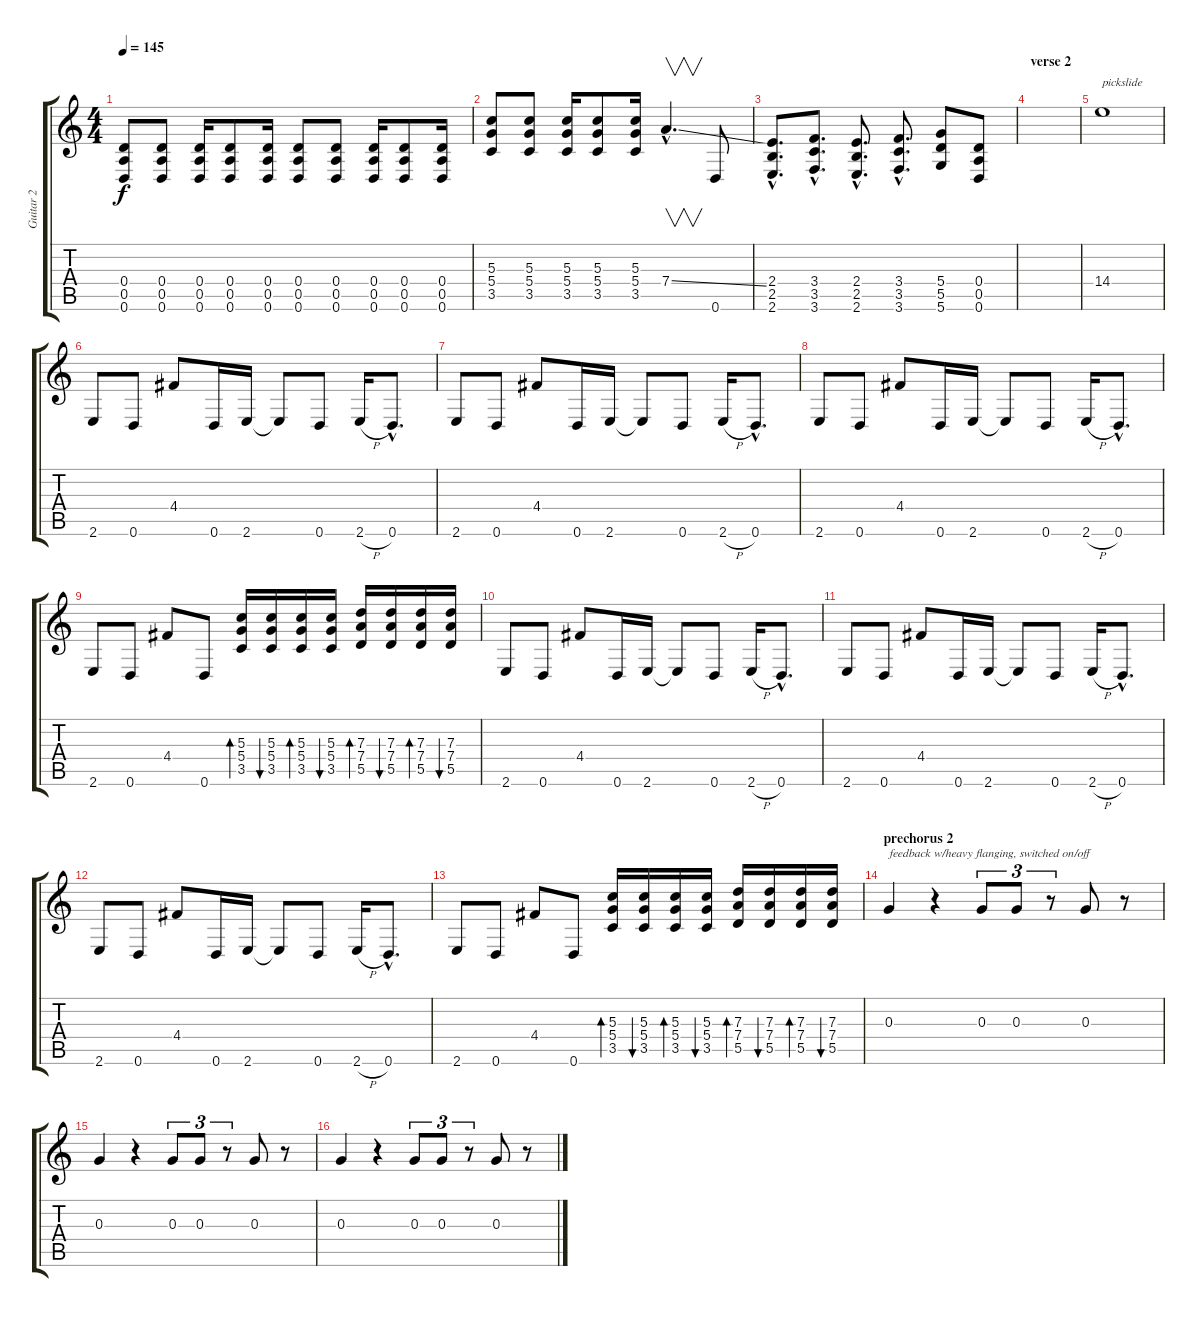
\track ("Guitar 2" "Guitar 2") {instrument overdrivenguitar}
\staff {score tabs}
\tuning (E4 B3 G3 D3 A2 D2) {hide}
\ts (4 4)
\tempo 145
\clef g2
\ks c
(0.4 0.5 0.6).8{dy f} (0.4 0.5 0.6).8 (0.4 0.5 0.6).16 (0.4 0.5 0.6).8 (0.4 0.5 0.6).16 (0.4 0.5 0.6).8 (0.4 0.5 0.6).8 (0.4 0.5 0.6).16 (0.4 0.5 0.6).8 (0.4 0.5 0.6).16 |
(5.3 5.4 3.5).8 (5.3 5.4 3.5).8 (5.3 5.4 3.5).16 (5.3 5.4 3.5).8 (5.3 5.4 3.5).16 7.4{ss hac}.4{v d} 0.6.8 |
(2.4{hac} 2.5{hac} 2.6{hac}).8{d} (3.4{hac} 3.5{hac} 3.6{hac}).8{d} (2.4{hac} 2.5{hac} 2.6{hac}).8{d} (3.4{hac} 3.5{hac} 3.6{hac}).8{d} (5.4 5.5 5.6).8 (0.4 0.5 0.6).8 |
\section ("" "verse 2")
|
14.4.1{txt "pickslide"} |
2.6.8 0.6.8 4.4.8 0.6.16 2.6.16 2.6{t}.8 0.6.8 2.6{h}.16 0.6{hac}.8{d} |
2.6.8 0.6.8 4.4.8 0.6.16 2.6.16 2.6{t}.8 0.6.8 2.6{h}.16 0.6{hac}.8{d} |
2.6.8 0.6.8 4.4.8 0.6.16 2.6.16 2.6{t}.8 0.6.8 2.6{h}.16 0.6{hac}.8{d} |
2.6.8 0.6.8 4.4.8 0.6.8 (5.3 5.4 3.5).16{bd 120} (5.3 5.4 3.5).16{bu 120} (5.3 5.4 3.5).16{bd 120} (5.3 5.4 3.5).16{bu 120} (7.3 7.4 5.5).16{bd 120} (7.3 7.4 5.5).16{bu 120} (7.3 7.4 5.5).16{bd 120} (7.3 7.4 5.5).16{bu 120} |
2.6.8 0.6.8 4.4.8 0.6.16 2.6.16 2.6{t}.8 0.6.8 2.6{h}.16 0.6{hac}.8{d} |
2.6.8 0.6.8 4.4.8 0.6.16 2.6.16 2.6{t}.8 0.6.8 2.6{h}.16 0.6{hac}.8{d} |
2.6.8 0.6.8 4.4.8 0.6.16 2.6.16 2.6{t}.8 0.6.8 2.6{h}.16 0.6{hac}.8{d} |
2.6.8 0.6.8 4.4.8 0.6.8 (5.3 5.4 3.5).16{bd 120} (5.3 5.4 3.5).16{bu 120} (5.3 5.4 3.5).16{bd 120} (5.3 5.4 3.5).16{bu 120} (7.3 7.4 5.5).16{bd 120} (7.3 7.4 5.5).16{bu 120} (7.3 7.4 5.5).16{bd 120} (7.3 7.4 5.5).16{bu 120} |
\section ("" "prechorus 2")
0.3.4{txt "feedback w/heavy flanging, switched on/off"} r.4 0.3.8{tu (3 2)} 0.3.8{tu (3 2)} r.8{tu (3 2)} 0.3.8 r.8 |
0.3.4 r.4 0.3.8{tu (3 2)} 0.3.8{tu (3 2)} r.8{tu (3 2)} 0.3.8 r.8 |
0.3.4 r.4 0.3.8{tu (3 2)} 0.3.8{tu (3 2)} r.8{tu (3 2)} 0.3.8 r.8
